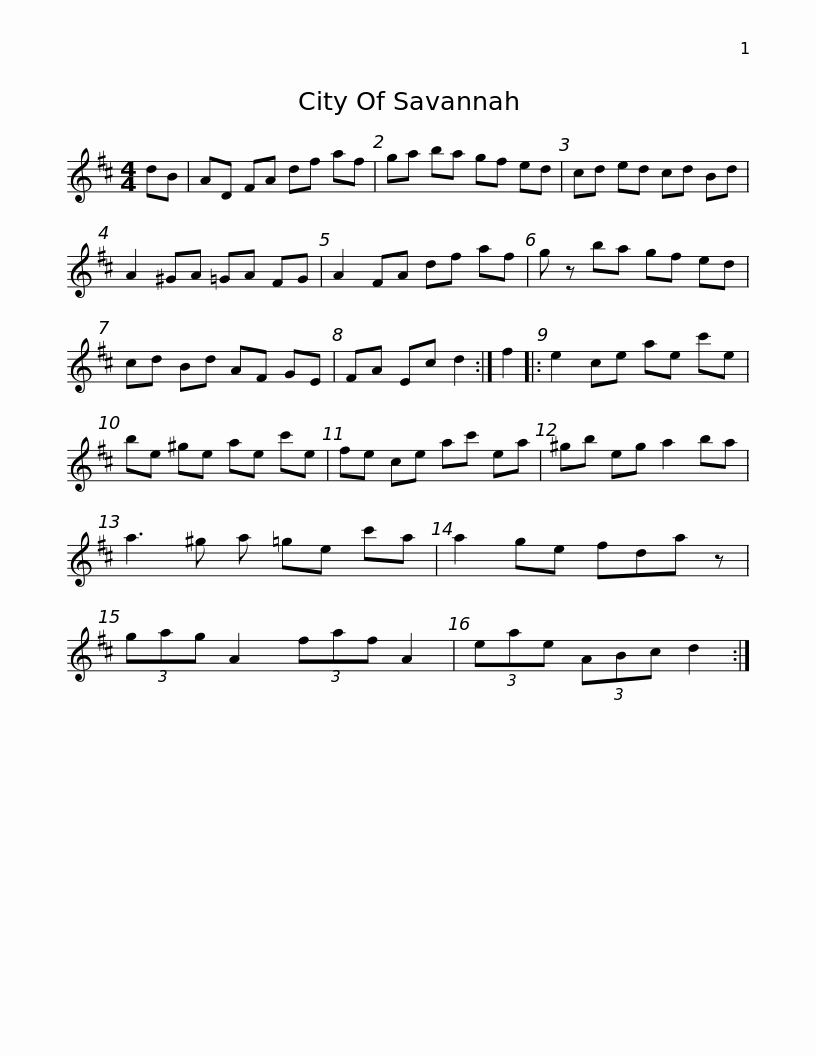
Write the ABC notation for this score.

X:1
L:1/8
M:4/4
I:linebreak $
K:D
V:1 treble
V:1
 dB | AD FA df af | ga ba gf ed | cd ed cd Bd | A2 ^GA =GA FG | %5
 A2 FA df af |$ g z ba gf ed | cd Bd AF GE | FA Ec d2 :| f2 |: %10
 e2 ce ae c'e | be ^ge ae c'e |$ fe ce ac' ea | ^gb eg a2 ba | a3 ^g a =ge c'a | %15
 a2 ge fda z | (3gag A2 (3faf A2 |$ (3eae (3ABc d2 :| %18
